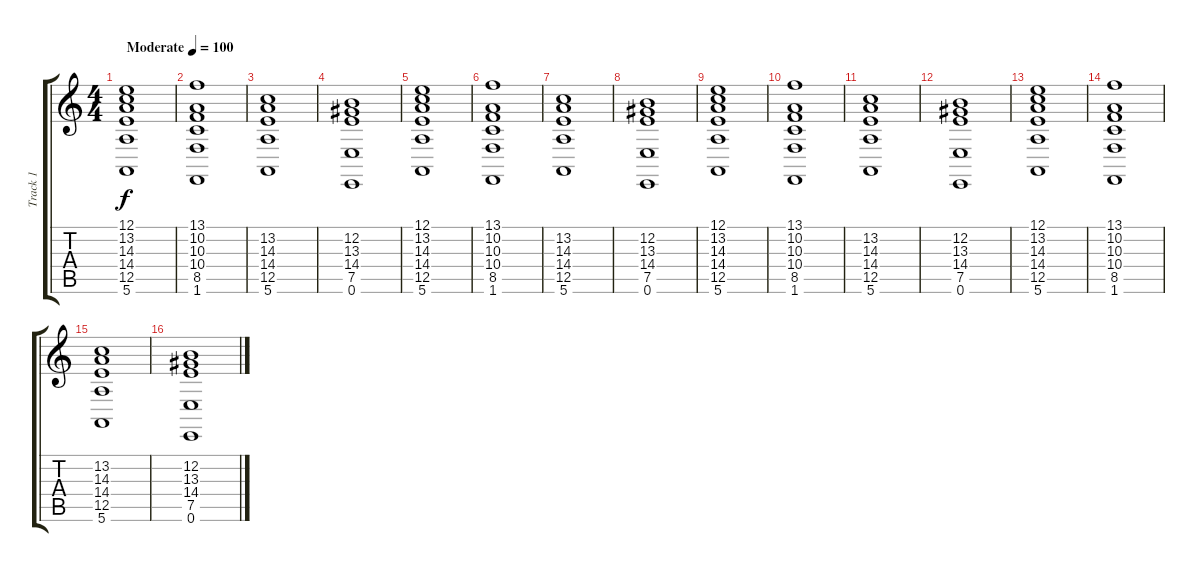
\track ("Track 1" "Track 1") {instrument pad2warm}
\staff {score tabs}
\tuning (E4 B3 G3 D3 A2 E2) {hide}
\ts (4 4)
\tempo (100 "Moderate")
\clef g2
\ks c
(12.1 13.2 14.3 14.4 12.5 5.6).1{dy f instrument pad2warm} |
(13.1 10.2 10.3 10.4 8.5 1.6).1 |
(13.2 14.3 14.4 12.5 5.6).1 |
(12.2 13.3 14.4 7.5 0.6).1 |
(12.1 13.2 14.3 14.4 12.5 5.6).1 |
(13.1 10.2 10.3 10.4 8.5 1.6).1 |
(13.2 14.3 14.4 12.5 5.6).1 |
(12.2 13.3 14.4 7.5 0.6).1 |
(12.1 13.2 14.3 14.4 12.5 5.6).1 |
(13.1 10.2 10.3 10.4 8.5 1.6).1 |
(13.2 14.3 14.4 12.5 5.6).1 |
(12.2 13.3 14.4 7.5 0.6).1 |
(12.1 13.2 14.3 14.4 12.5 5.6).1 |
(13.1 10.2 10.3 10.4 8.5 1.6).1 |
(13.2 14.3 14.4 12.5 5.6).1 |
(12.2 13.3 14.4 7.5 0.6).1
